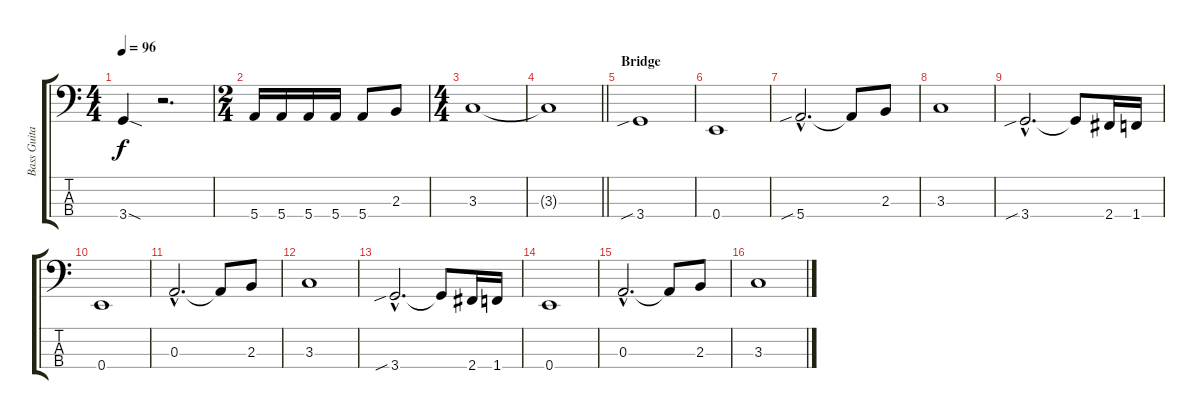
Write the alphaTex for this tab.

\track ("Bass Guitar" "Bass Guita") {instrument electricbasspick}
\staff {score tabs}
\tuning (G2 D2 A1 E1) {hide}
\ts (4 4)
\tempo 96
\clef f4
\ks c
3.4{sod}.4{dy f} r.2{d} |
\ts (2 4)
5.4.16 5.4.16 5.4.16 5.4.16 5.4.8 2.3.8 |
\ts (4 4)
3.3.1 |
\barLineRight lightlight
3.3{t}.1 |
\section ("" "Bridge")
3.4{sib}.1{instrument fretlessbass} |
0.4.1 |
5.4{sib hac}.2{d} 5.4{t}.8 2.3.8 |
3.3.1 |
3.4{sib hac}.2{d} 3.4{t}.8 2.4.16 1.4.16 |
0.4.1 |
0.3{hac}.2{d} 0.3{t}.8 2.3.8 |
3.3.1 |
3.4{sib hac}.2{d} 3.4{t}.8 2.4.16 1.4.16 |
0.4.1 |
0.3{hac}.2{d} 0.3{t}.8 2.3.8 |
3.3.1
